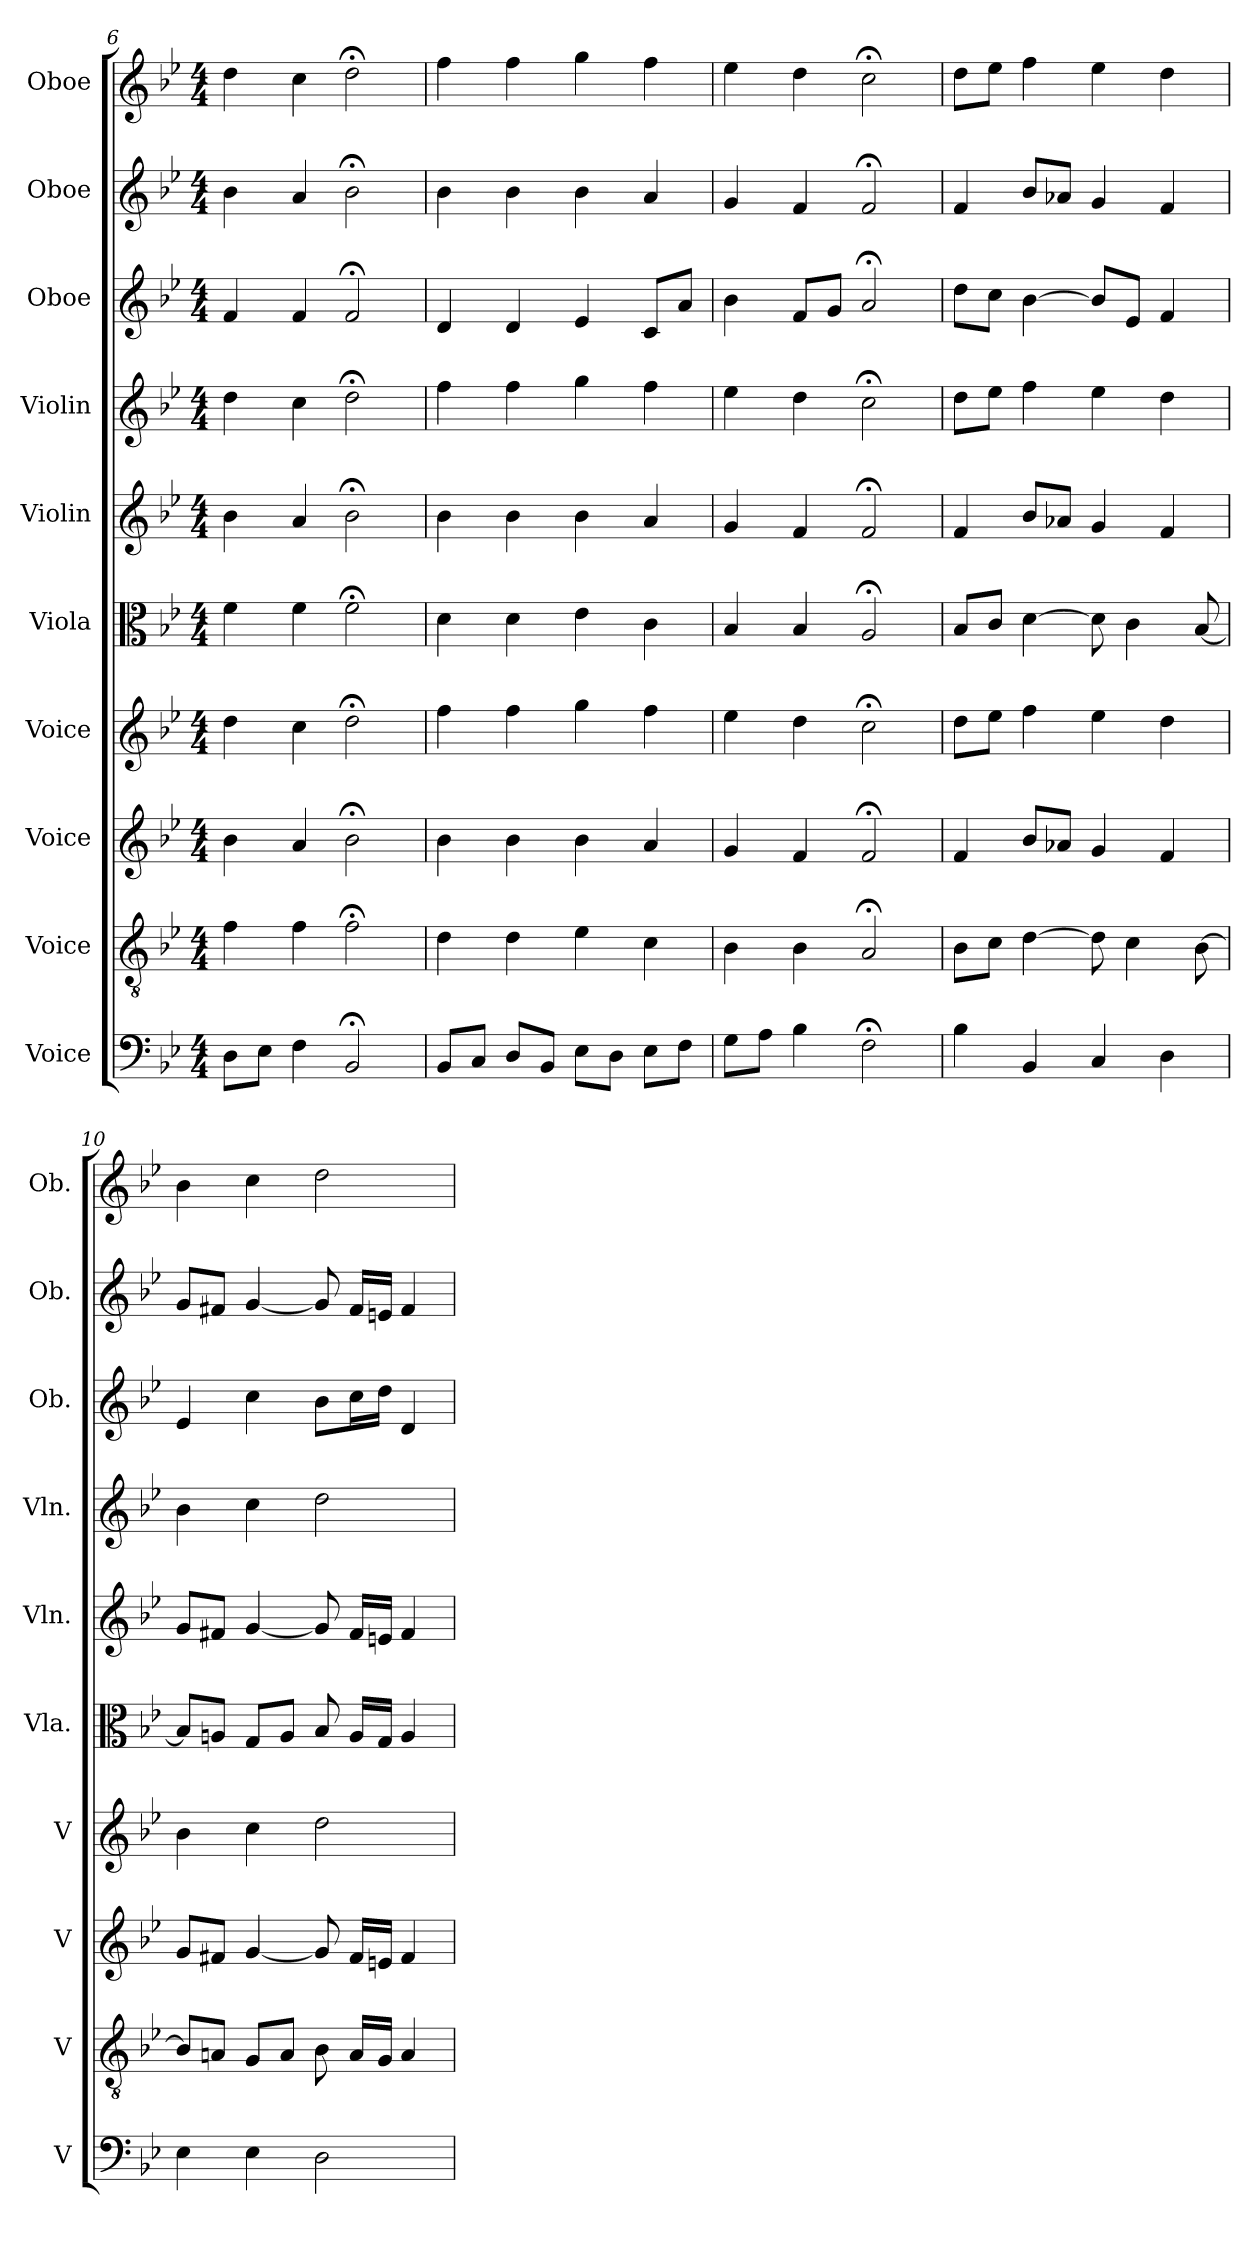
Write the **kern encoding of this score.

**kern	**kern	**kern	**kern	**kern	**kern	**kern	**kern	**kern	**kern
*part10	*part9	*part8	*part7	*part6	*part5	*part4	*part3	*part2	*part1
*staff10	*staff9	*staff8	*staff7	*staff6	*staff5	*staff4	*staff3	*staff2	*staff1
*I"Voice	*I"Voice	*I"Voice	*I"Voice	*I"Viola	*I"Violin	*I"Violin	*I"Oboe	*I"Oboe	*I"Oboe
*I'V	*I'V	*I'V	*I'V	*I'Vla.	*I'Vln.	*I'Vln.	*I'Ob.	*I'Ob.	*I'Ob.
*clefF4	*clefGv2	*clefG2	*clefG2	*clefC3	*clefG2	*clefG2	*clefG2	*clefG2	*clefG2
*k[b-e-]	*k[b-e-]	*k[b-e-]	*k[b-e-]	*k[b-e-]	*k[b-e-]	*k[b-e-]	*k[b-e-]	*k[b-e-]	*k[b-e-]
*M4/4	*M4/4	*M4/4	*M4/4	*M4/4	*M4/4	*M4/4	*M4/4	*M4/4	*M4/4
=6	=6	=6	=6	=6	=6	=6	=6	=6	=6
8D\L	4f\	4b-\	4dd\	4f\	4b-\	4dd\	4f/	4b-\	4dd\
8E-\J	.	.	.	.	.	.	.	.	.
4F\	4f\	4a/	4cc\	4f\	4a/	4cc\	4f/	4a/	4cc\
2BB-;</	2f;<\	2b-;<\	2dd;<\	2f;<\	2b-;<\	2dd;<\	2f;</	2b-;<\	2dd;<\
!!LO:PB:g=z
=7	=7	=7	=7	=7	=7	=7	=7	=7	=7
8BB-/L	4d\	4b-\	4ff\	4d\	4b-\	4ff\	4d/	4b-\	4ff\
8C/J	.	.	.	.	.	.	.	.	.
8D/L	4d\	4b-\	4ff\	4d\	4b-\	4ff\	4d/	4b-\	4ff\
8BB-/J	.	.	.	.	.	.	.	.	.
8E-\L	4e-\	4b-\	4gg\	4e-\	4b-\	4gg\	4e-/	4b-\	4gg\
8D\J	.	.	.	.	.	.	.	.	.
8E-\L	4c\	4a/	4ff\	4c\	4a/	4ff\	8c/L	4a/	4ff\
8F\J	.	.	.	.	.	.	8a/J	.	.
=8	=8	=8	=8	=8	=8	=8	=8	=8	=8
8G\L	4B-\	4g/	4ee-\	4B-/	4g/	4ee-\	4b-\	4g/	4ee-\
8A\J	.	.	.	.	.	.	.	.	.
4B-\	4B-\	4f/	4dd\	4B-/	4f/	4dd\	8f/L	4f/	4dd\
.	.	.	.	.	.	.	8g/J	.	.
2F;<\	2A;</	2f;</	2cc;<\	2A;</	2f;</	2cc;<\	2a;</	2f;</	2cc;<\
=9	=9	=9	=9	=9	=9	=9	=9	=9	=9
4B-\	8B-\L	4f/	8dd\L	8B-/L	4f/	8dd\L	8dd\L	4f/	8dd\L
.	8c\J	.	8ee-\J	8c/J	.	8ee-\J	8cc\J	.	8ee-\J
4BB-/	[4d\	8b-/L	4ff\	[4d\	8b-/L	4ff\	[4b-\	8b-/L	4ff\
.	.	8a-X/J	.	.	8a-X/J	.	.	8a-X/J	.
4C/	8d\]	4g/	4ee-\	8d\]	4g/	4ee-\	8b-/L]	4g/	4ee-\
.	4c\	.	.	4c\	.	.	8e-/J	.	.
4D\	.	4f/	4dd\	.	4f/	4dd\	4f/	4f/	4dd\
.	[8B-\	.	.	[8B-/	.	.	.	.	.
=10	=10	=10	=10	=10	=10	=10	=10	=10	=10
4E-\	8B-/L]	8g/L	4b-\	8B-/L]	8g/L	4b-\	4e-/	8g/L	4b-\
.	8An/J	8f#X/J	.	8An/J	8f#X/J	.	.	8f#X/J	.
4E-\	8G/L	[4g/	4cc\	8G/L	[4g/	4cc\	4cc\	[4g/	4cc\
.	8A/J	.	.	8A/J	.	.	.	.	.
2D\	8B-\	8g/]	2dd\	8B-/	8g/]	2dd\	8b-\L	8g/]	2dd\
.	16A/LL	16f#/LL	.	16A/LL	16f#/LL	.	16cc\L	16f#/LL	.
.	16G/JJ	16en/JJ	.	16G/JJ	16en/JJ	.	16dd\JJ	16en/JJ	.
.	4A/	4f#/	.	4A/	4f#/	.	4d/	4f#/	.
=	=	=	=	=	=	=	=	=	=
*-	*-	*-	*-	*-	*-	*-	*-	*-	*-
